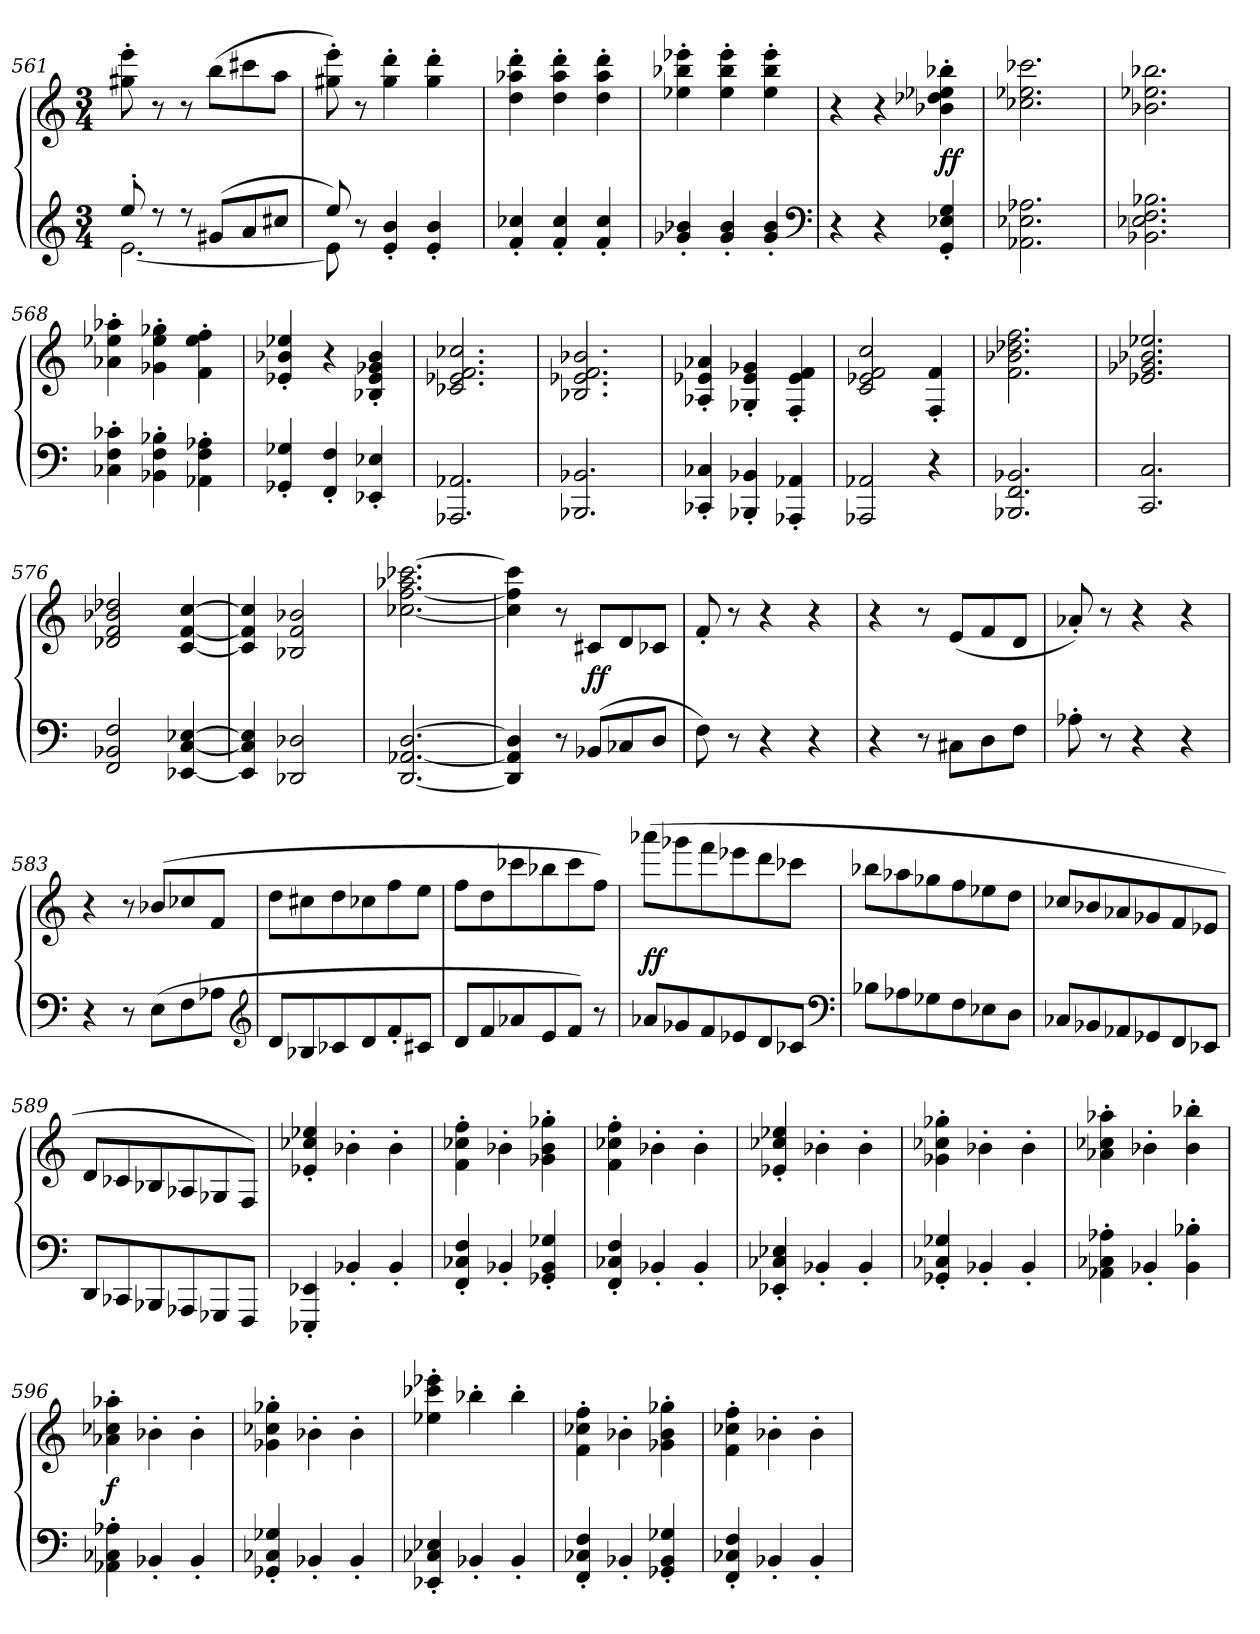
**kern	**kern	**dynam
*part1	*part1	*part1
*staff2	*staff1	*staff1/2
*clefG2	*clefG2	*
*k[]	*k[]	*
*M3/4	*M3/4	*
=561	=561	=561
*^	*	*
8ee'/	[2.e\	8gg#X'\ 8eee'\	.
8r	.	8r	.
8r	.	8r	.
(8g#X/L	.	(8bb\L	.
8a/	.	8ccc#X\	.
8cc#X/J	.	8aa\J	.
=562	=562	=562	=562
8ee/)	8e\]	8gg#X'\ 8eee'\)	.
8r	2ryy	8r	.
4e'/ 4b'/	.	4gg#'\ 4ddd'\	.
4e'/ 4b'/	.	4gg#'\ 4ddd'\	.
.	8ryy	.	.
*v	*v	*	*
=563	=563	=563
4f'/ 4cc-X'/	4dd'\ 4aa-X'\ 4ddd'\	.
4f'/ 4cc-'/	4dd'\ 4aa-'\ 4ddd'\	.
4f'/ 4cc-'/	4dd'\ 4aa-'\ 4ddd'\	.
=564	=564	=564
4g-X'/ 4b-X'/	4ee-X'\ 4bb-X'\ 4eee-X'\	.
4g-'/ 4b-'/	4ee-'\ 4bb-'\ 4eee-'\	.
4g-'/ 4b-'/	4ee-'\ 4bb-'\ 4eee-'\	.
*clefF4	*	*
=565	=565	=565
4r	4r	.
4r	4r	.
4GG'/ 4E-X'/ 4G'/	4b-X'\ 4dd-X'\ 4ee-X'\ 4bb-X'\	ff
=566	=566	=566
2.AA-X\ 2.E-X\ 2.A-X\	2.cc-X\ 2.ee-X\ 2.ccc-X\	.
=567	=567	=567
2.BB-X\ 2.E-X\ 2.F\ 2.B-X\	2.b-X\ 2.ee-X\ 2.bb-X\	.
=568	=568	=568
4C-X'\ 4F'\ 4c-X'\	4a-X'\ 4ee-X'\ 4aa-X'\	.
4BB-X'\ 4F'\ 4B-X'\	4g-X'\ 4ee-'\ 4gg-X'\	.
4AA-X'\ 4F'\ 4A-X'\	4f'\ 4ee-'\ 4ff'\	.
=569	=569	=569
4GG-X'/ 4G-X'/	4e-X'/ 4b-X'/ 4ee-X'/	.
4FF'/ 4F'/	4r	.
4EE-X'/ 4E-X'/	4B-X'/ 4e-'/ 4g-X'/ 4b-'/	.
=570	=570	=570
2.AAA-X/ 2.AA-X/	2.c-X/ 2.e-X/ 2.f/ 2.cc-X/	.
=571	=571	=571
2.BBB-X/ 2.BB-X/	2.B-X/ 2.e-X/ 2.f/ 2.b-X/	.
=572	=572	=572
4CC-X'/ 4C-X'/	4A-X'/ 4e-X'/ 4a-X'/	.
4BBB-X'/ 4BB-X'/	4G-X'/ 4e-'/ 4g-X'/	.
4AAA-X'/ 4AA-X'/	4F'/ 4e-'/ 4f'/	.
=573	=573	=573
2AAA-X/ 2AA-X/	2c/ 2e-X/ 2f/ 2cc/	.
4r	4F'/ 4f'/	.
=574	=574	=574
2.BBB-X/ 2.FF/ 2.BB-X/	2.f\ 2.b-X\ 2.dd-X\ 2.ff\	.
=575	=575	=575
2.CC/ 2.C/	2.e-X/ 2.g-X/ 2.b-X/ 2.ee-X/	.
=576	=576	=576
2FF/ 2BB-X/ 2F/	2d-X/ 2f/ 2b-X/ 2dd-X/	.
[4EE-X/ [4C/ [4E-X/	[4c/ [4f/ [4cc/	.
=577	=577	=577
4EE-]/ 4C]/ 4E-]/	4c]/ 4f]/ 4cc]/	.
2DD-X/ 2D-X/	2B-X/ 2f/ 2b-X/	.
=578	=578	=578
[2.DD/ [2.AA-X/ [2.D/	[2.cc-X\ [2.ff\ 2.aa-X\ [2.ccc-X\	.
=579	=579	=579
4DD]/ 4AA-]/ 4D]/	4cc-]\ 4ff]\ 4ccc-]\	.
8r	8r	.
(8BB-X/L	8c#X/L	ff
8C-X/	8d/	.
8D/J	8c-X/J	.
=580	=580	=580
8F\)	8f'/	.
8r	8r	.
4r	4r	.
4r	4r	.
=581	=581	=581
4r	4r	.
8r	8r	.
8C#X\L	(8e/L	.
8D\	8f/	.
8F\J	8d/J	.
=582	=582	=582
8A-X'\	8a-X'/)	.
8r	8r	.
4r	4r	.
4r	4r	.
=583	=583	=583
4r	4r	.
8r	8r	.
(8E\L	(8b-X/L	.
8F\	8cc-X/	.
8A-X\J	8f/J	.
*clefG2	*	*
=584	=584	=584
8d/L	8dd\L	.
8B-X/	8cc#X\	.
8c-X/	8dd\	.
8d/	8cc-X\	.
8f'/	8ff\	.
8c#X/J	8ee\J	.
=585	=585	=585
8d/L	8ff\L	.
8f/	8dd\	.
8a-X/	8ccc-X\	.
8e/	8bb-X\	.
8f/J)	8ccc-\	.
8r	8ff\J)	.
=586	=586	=586
8a-X/L	(8aaa-X\L	ff
8g-X/	8ggg-X\	.
8f/	8fff\	.
8e-X/	8eee-X\	.
8d/	8ddd\	.
8c-X/J	8ccc-X\J	.
*clefF4	*	*
=587	=587	=587
8B-X\L	8bb-X\L	.
8A-X\	8aa-X\	.
8G-X\	8gg-X\	.
8F\	8ff\	.
8E-X\	8ee-X\	.
8D\J	8dd\J	.
=588	=588	=588
8C-X/L	8cc-X/L	.
8BB-X/	8b-X/	.
8AA-X/	8a-X/	.
8GG-X/	8g-X/	.
8FF/	8f/	.
8EE-X/J	8e-X/J	.
=589	=589	=589
8DD/L	8d/L	.
8CC-X/	8c-X/	.
8BBB-X/	8B-X/	.
8AAA-X/	8A-X/	.
8GGG-X/	8G-X/	.
8FFF/J	8F/J)	.
=590	=590	=590
4EEE-X'/ 4EE-X'/	4e-X'/ 4cc-X'/ 4ee-X'/	.
4BB-X'/	4b-X'\	.
4BB-'/	4b-'\	.
=591	=591	=591
4FF'/ 4C-X'/ 4F'/	4f'\ 4cc-X'\ 4ff'\	.
4BB-X'/	4b-X'\	.
4GG-X'/ 4BB-'/ 4G-X'/	4g-X'\ 4b-'\ 4gg-X'\	.
=592	=592	=592
4FF'/ 4C-X'/ 4F'/	4f'\ 4cc-X'\ 4ff'\	.
4BB-X'/	4b-X'\	.
4BB-'/	4b-'\	.
=593	=593	=593
4EE-X'/ 4C-X'/ 4E-X'/	4e-X'/ 4cc-X'/ 4ee-X'/	.
4BB-X'/	4b-X'\	.
4BB-'/	4b-'\	.
=594	=594	=594
4GG-X'/ 4C-X'/ 4G-X'/	4g-X'\ 4cc-X'\ 4gg-X'\	.
4BB-X'/	4b-X'\	.
4BB-'/	4b-'\	.
=595	=595	=595
4AA-X'\ 4C-X'\ 4A-X'\	4a-X'\ 4cc-X'\ 4aa-X'\	.
4BB-X'/	4b-X'\	.
4BB-'\ 4B-X'\	4b-'\ 4bb-X'\	.
=596	=596	=596
4AA-X'\ 4C-X'\ 4A-X'\	4a-X'\ 4cc-X'\ 4aa-X'\	f
4BB-X'/	4b-X'\	.
4BB-'/	4b-'\	.
=597	=597	=597
4GG-X'/ 4C-X'/ 4G-X'/	4g-X'\ 4cc-X'\ 4gg-X'\	.
4BB-X'/	4b-X'\	.
4BB-'/	4b-'\	.
=598	=598	=598
4EE-X'/ 4C-X'/ 4E-X'/	4ee-X'\ 4ccc-X'\ 4eee-X'\	.
4BB-X'/	4bb-X'\	.
4BB-'/	4bb-'\	.
=599	=599	=599
4FF'/ 4C-X'/ 4F'/	4f'\ 4cc-X'\ 4ff'\	.
4BB-X'/	4b-X'\	.
4GG-X'/ 4BB-'/ 4G-X'/	4g-X'\ 4b-'\ 4gg-X'\	.
=600	=600	=600
4FF'/ 4C-X'/ 4F'/	4f'\ 4cc-X'\ 4ff'\	.
4BB-X'/	4b-X'\	.
4BB-'/	4b-'\	.
=	=	=
*-	*-	*-
